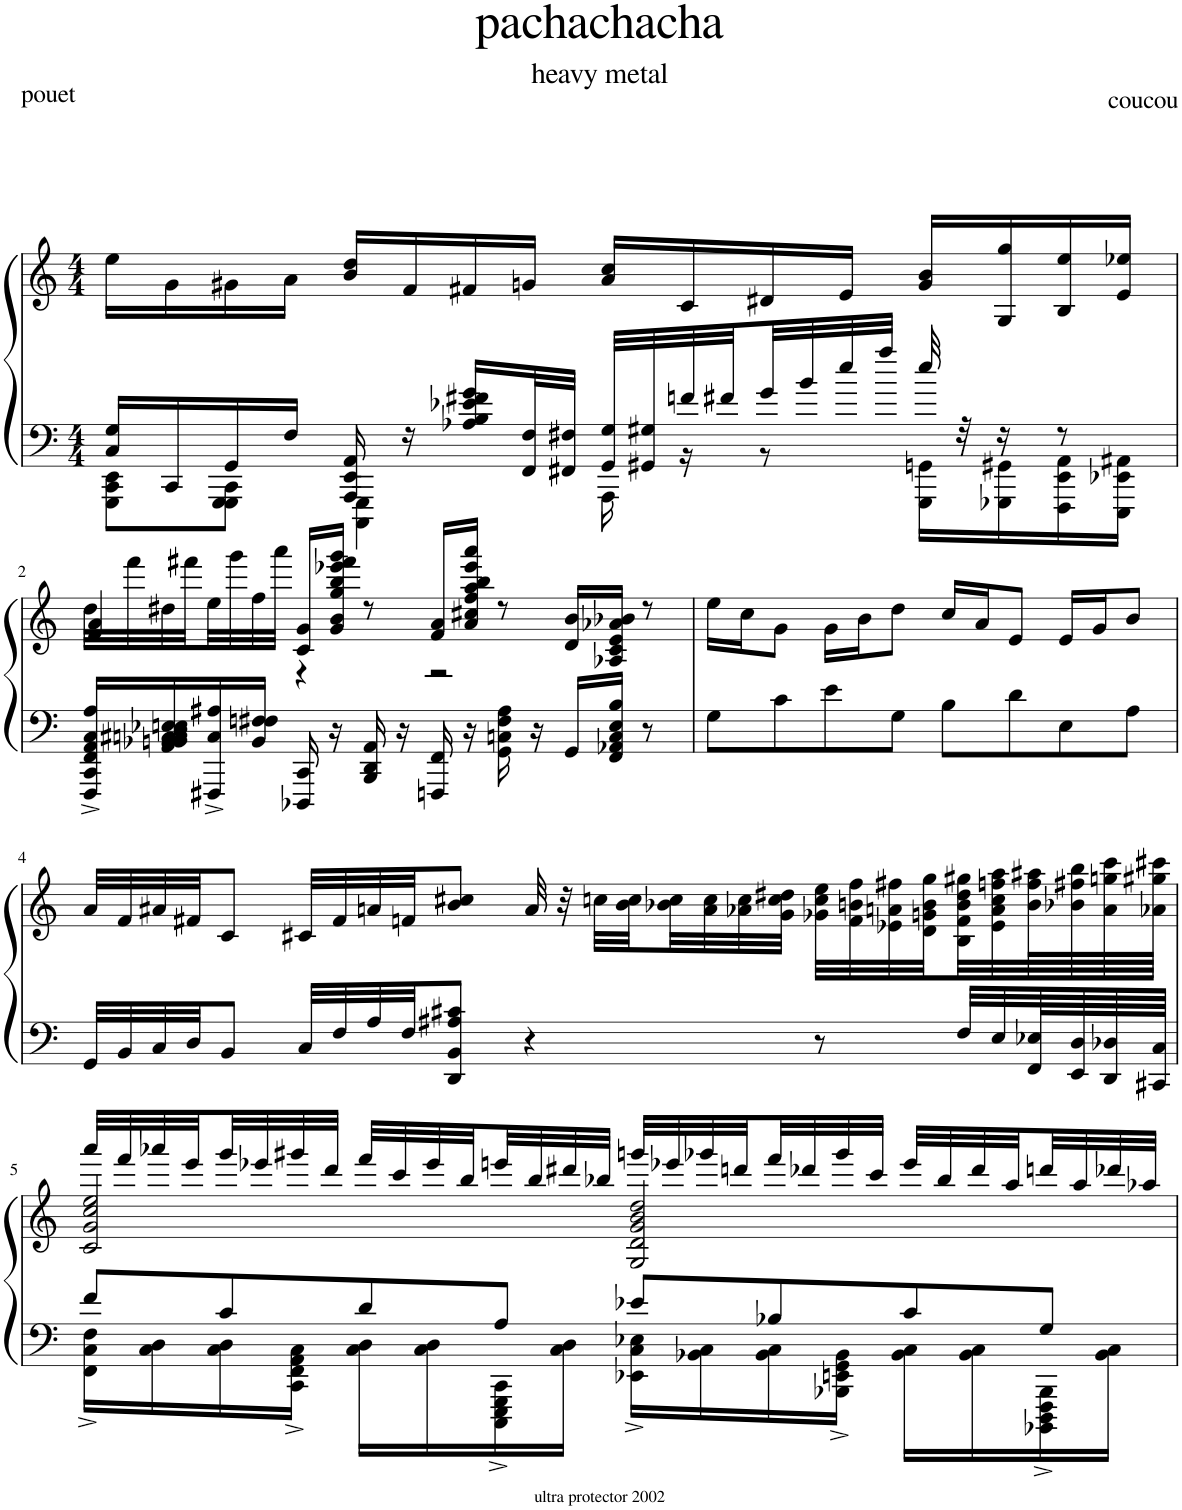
**kern	**kern
*part1	*part1
*staff2	*staff1
*I"Piano	*
*I'Pno.	*
*clefF4	*clefG2
*k[]	*k[]
*M4/4	*M4/4
=1	=1
*^	*
16C/ 16G/LL	8GGG\ 8CC\ 8EE\L	16ee\LL
16CC/	.	16g\
16GG/	8GGG\ 8GGG\ 8CC\J	16g#X\
16F/JJ	.	16a\JJ
16AAA/ 16EE/ 16AA/	4CCC\ 4GGG\	16b/ 16dd/LL
16r	.	16f/
16A-X/ 16B/ 16e-X/ 16f#X/ 16g/LL	.	16f#X/
32FF/ 32F/L	.	16gn/JJ
32FF#X/ 32F#X/JJJ	.	.
32GG/ 32G/LLL	16AAA\	16a/ 16cc/LL
32GG#X/ 32G#X/	.	.
32fn/	16r	16c/
32f#X/	.	.
32g/	8r	16d#X/
32b/	.	.
32ee/	.	16e/JJ
32aa/JJJ	.	.
32ee/	16GGG\ 16GGn\LL	16g/ 16b/LL
32r	.	.
16r	16GGG-X\ 16GG#X\	16G/ 16gg/
8r	16FFF\ 16EE\ 16AA\	16B/ 16ee/
.	16EEE\ 16EE-X\ 16AA#X\JJ	16e/ 16ee-X/JJ
*v	*v	*
!!LO:LB:g=z
=2	=2
*	*^
16FFF/^ 16CC/^ 16FF/^ 16AA/^ 16C/^ 16A/^LL	4f/ 4a/	32dd\LLL
.	.	32fff\
16AA/ 16BB-X/ 16BBn/ 16Cn/ 16C#X/ 16D/ 16E-X/ 16En/	.	32dd#X\
.	.	32fff#X\
16FFF#X/^ 16C#/^ 16A#X/^	.	32ee\
.	.	32ggg\
16BB/ 16Fn/ 16F#X/JJ	.	32ff\
.	.	32aaa\JJJ
16DDD-X/ 16CC/	16c/ 16g/LL	4r
16r	16g/ 16b/ 16gg/ 16bb/ 16eee-X/ 16fff#/ 16ggg/JJ	.
16BBB/ 16DD/ 16AA/	8r	.
16r	.	.
16FFFn/ 16FF/	16f/ 16a/LL	2r
16r	16a/ 16cc#X/ 16ff/ 16aa/ 16bb/ 16eee-/ 16aaa/JJ	.
16GG\ 16Cn\ 16F#\ 16A#\	8r	.
16r	.	.
16GG/LL	16d/ 16b/LL	.
16FF/ 16AA-X/ 16C/ 16E/ 16B/JJ	16A-X/ 16c/ 16e/ 16a-X/ 16b-X/JJ	.
8r	8r	.
*	*v	*v
=3	=3
8G\L	16ee\LL
.	16cc\J
8c\	8g\J
8e\	16g\LL
.	16b\J
8G\J	8dd\J
8B\L	16cc/LL
.	16a/J
8d\	8e/J
8E\	16e/LL
.	16g/J
8A\J	8b/J
!!LO:LB:g=z
=4	=4
32GG/LLL	32a/LLL
32BB/	32f/
32C/	32a#X/
32D/JJ	32f#X/JJ
8BB/J	8c/J
32C/LLL	32c#X/LLL
32F/	32f#/
32A/	32an/
32F/JJ	32fn/JJ
8DD/ 8BB/ 8A#X/ 8c#X/J	8b/ 8cc#X/J
4r	32a/
.	32r
.	32ccn\LLL
.	32b\ 32cc\
.	32b-X\ 32cc\
.	32a\ 32cc\
.	32a-X\ 32cc\
.	32g\ 32cc\ 32dd#X\JJJ
8r	32g-X\ 32cc\ 32ee\LLL
.	32f\ 32bn\ 32ff\
.	32e-X\ 32an\ 32ff#X\
.	32d\ 32gn\ 32b\ 32gg\
32F/LLL	32B\ 32f\ 32b\ 32dd#\ 32gg#X\
32E/	32e-\ 32a\ 32cc\ 32ffn\ 32aa\
64FF/ 64E-X/L	64b\ 64ff\ 64aa#X\L
64EE/ 64D/	64b-X\ 64ff#X\ 64bb\
64DD/ 64D-X/	64a\ 64ggn\ 64ccc\
64CC#X/ 64C/JJJJ	64a-X\ 64gg#X\ 64ccc#X\JJJJ
!!LO:LB:g=z
=5	=5
*^	*^
8f/L	16FF\^ 16C\^ 16F\^LL	32aaa/LLL	2c/ 2g/ 2cc/ 2ee/
.	.	32fff/	.
.	16C\ 16D\	32aaa-X/	.
.	.	32eee/	.
8c/	16C\ 16D\	32ggg/	.
.	.	32eee-X/	.
.	16CC\^ 16FF\^ 16AA\^ 16C\^JJ	32ggg#X/	.
.	.	32ddd/JJJ	.
8d/	16C\ 16D\LL	32fff/LLL	.
.	.	32ccc/	.
.	16C\ 16D\	32eee-/	.
.	.	32bb/	.
8A/J	16CCC\^ 16EEE\^ 16GGG\^ 16CC\^	32eeen/	.
.	.	32bb/	.
.	16C\ 16D\JJ	32ddd#X/	.
.	.	32bb-X/JJJ	.
8e-X/L	16EE-X\^ 16C\^ 16E-X\^LL	32gggn/LLL	2G/ 2d/ 2g/ 2b/ 2dd/
.	.	32eee-X/	.
.	16BB-X\ 16C\	32ggg-X/	.
.	.	32dddn/	.
8B-X/	16BB-\ 16C\	32fff/	.
.	.	32ddd-X/	.
.	16BBB-X\^ 16EEn\^ 16GG\^ 16BB-\^JJ	32ggg-/	.
.	.	32ccc/JJJ	.
8c/	16BB-\ 16C\LL	32eee-/LLL	.
.	.	32bb-/	.
.	16BB-\ 16C\	32ddd-/	.
.	.	32aa/	.
8G/J	16BBBB-X\^ 16DDD\^ 16FFF\^ 16BBB-\^	32dddn/	.
.	.	32aa/	.
.	16BB-\ 16C\JJ	32ddd-X/	.
.	.	32aa-X/JJJ	.
*v	*v	*	*
*	*v	*v
=	=
*-	*-
